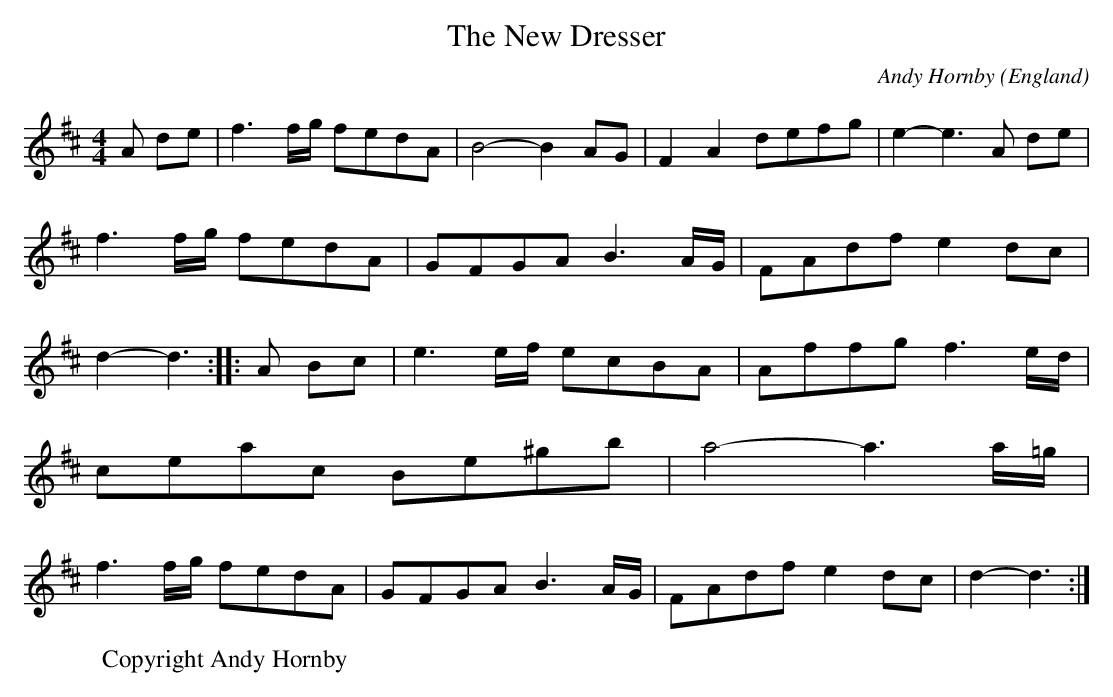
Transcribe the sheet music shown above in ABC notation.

X:1
T:New Dresser, The
O:England
M:4/4
C:Andy Hornby
K:D
A de |f3 f/2g/2 fedA | B4-B2AG | F2A2defg |e2-e3A de | \
f3 f/2g/2 fedA | GFGA B3 A/2G/2 | FAdfe2dc |d2-d3:: \
A Bc |e3 e/2f/2 ecBA |Affg f3 e/2d/2 | \
ceac Be^gb | a4-a3 a/2=g/2 | \
f3 f/2g/2 fedA |GFGA B3 A/2G/2 | FAdf e2 dc | d2-d3:|**
W:Copyright Andy Hornby
